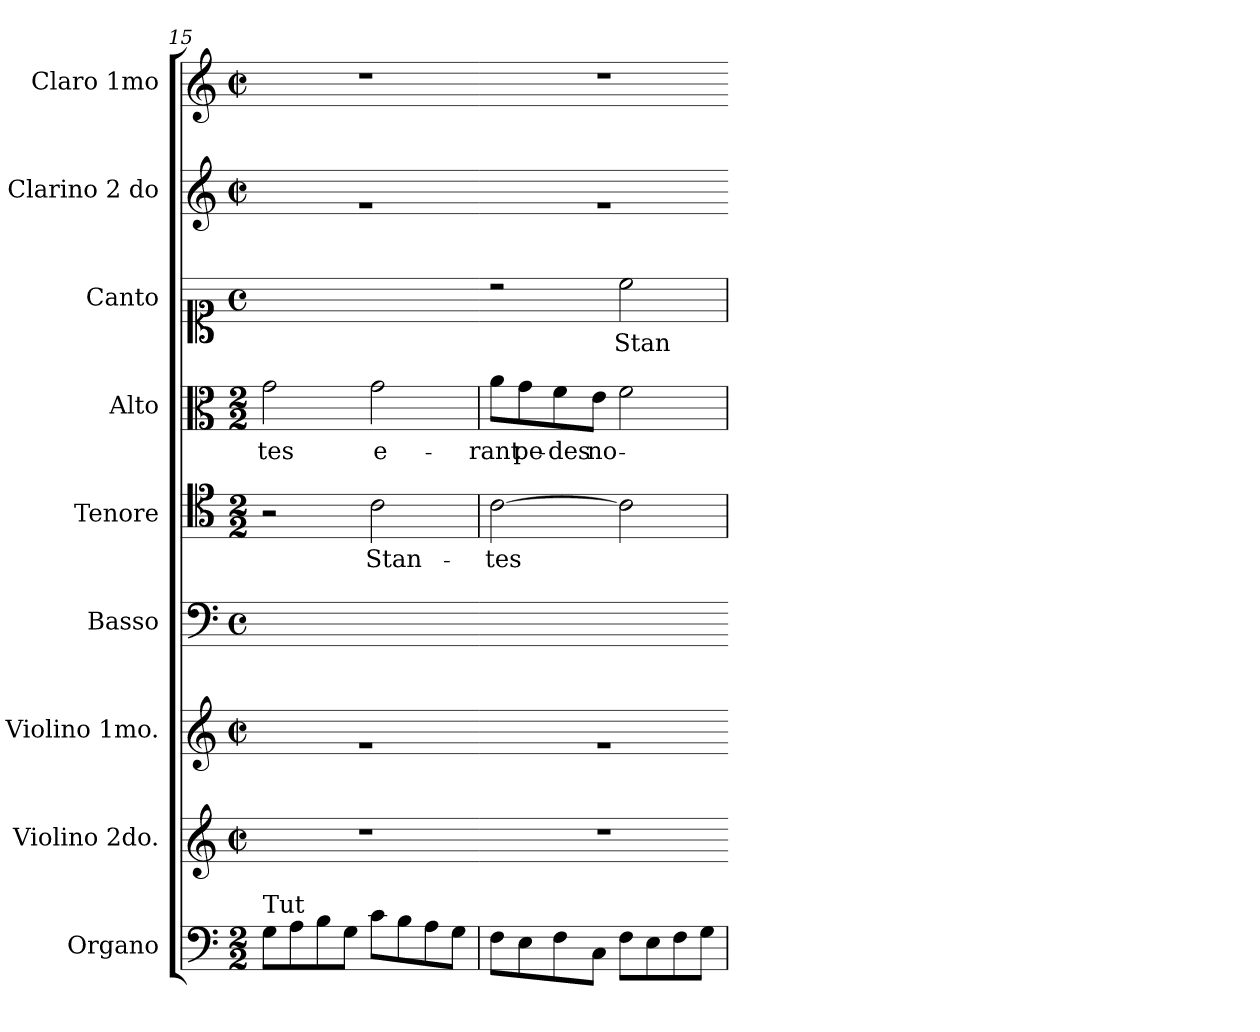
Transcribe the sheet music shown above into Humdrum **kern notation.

**kern	**kern	**kern	**kern	**kern	**text	**kern	**text	**kern	**text	**kern	**kern
*part9	*part8	*part7	*part6	*part5	*part5	*part4	*part4	*part3	*part3	*part2	*part1
*staff9	*staff8	*staff7	*staff6	*staff5	*staff5	*staff4	*staff4	*staff3	*staff3	*staff2	*staff1
*I"Organo	*I"Violino 2do.	*I"Violino 1mo.	*I"Basso	*I"Tenore	*	*I"Alto	*	*I"Canto	*	*I"Clarino 2 do	*I"Claro 1mo
*I'org	*I'vl 2	*I'vl 1	*I'B	*I'T	*	*I'A	*	*	*	*I'clno 2	*
*clefF4	*clefG2	*clefG2	*clefF4	*clefC4	*	*clefC3	*	*clefC1	*	*clefG2	*clefG2
*k[]	*k[]	*k[]	*k[]	*k[]	*	*k[]	*	*k[]	*	*k[]	*k[]
*M2/2	*M2/2	*M2/2	*M2/2	*M2/2	*	*M2/2	*	*M2/2	*	*M2/2	*M2/2
*	*met(c|)	*met(c|)	*met(c)	*	*	*	*	*met(c)	*	*met(c|)	*met(c|)
=15	=15	=15	=15	=15	=15	=15	=15	=15	=15	=15	=15
!LO:TX:a:t=Tut	!	!	!	!	!	!	!	!	!	!	!
8G\L	1r	1rg	1ryy	2r	.	2g\	-tes	1ryy	.	1rg	1r
8A\	.	.	.	.	.	.	.	.	.	.	.
8B\	.	.	.	.	.	.	.	.	.	.	.
8G\J	.	.	.	.	.	.	.	.	.	.	.
8c\L	.	.	.	2c\	Stan-	2g\	e-	.	.	.	.
8B\	.	.	.	.	.	.	.	.	.	.	.
8A\	.	.	.	.	.	.	.	.	.	.	.
8G\J	.	.	.	.	.	.	.	.	.	.	.
=16	=16	=16	=16	=16	=16	=16	=16	=16-	=16	=16	=16
8F\L	1r	1rg	1ryy	[2c\	-tes	8a\L	-rant	2rb	.	1rg	1r
8E\	.	.	.	.	.	8g\	pe-	.	.	.	.
8F\	.	.	.	.	.	8f\	-des	.	.	.	.
8C\J	.	.	.	.	.	8e\J	no-	.	.	.	.
8F\L	.	.	.	2c\]	.	2f\	.	2cc\	Stan-	.	.
8E\	.	.	.	.	.	.	.	.	.	.	.
8F\	.	.	.	.	.	.	.	.	.	.	.
8G\J	.	.	.	.	.	.	.	.	.	.	.
=	=-	=-	=	=	=-	=	=-	=	=-	=-	=-
*-	*-	*-	*-	*-	*-	*-	*-	*-	*-	*-	*-
